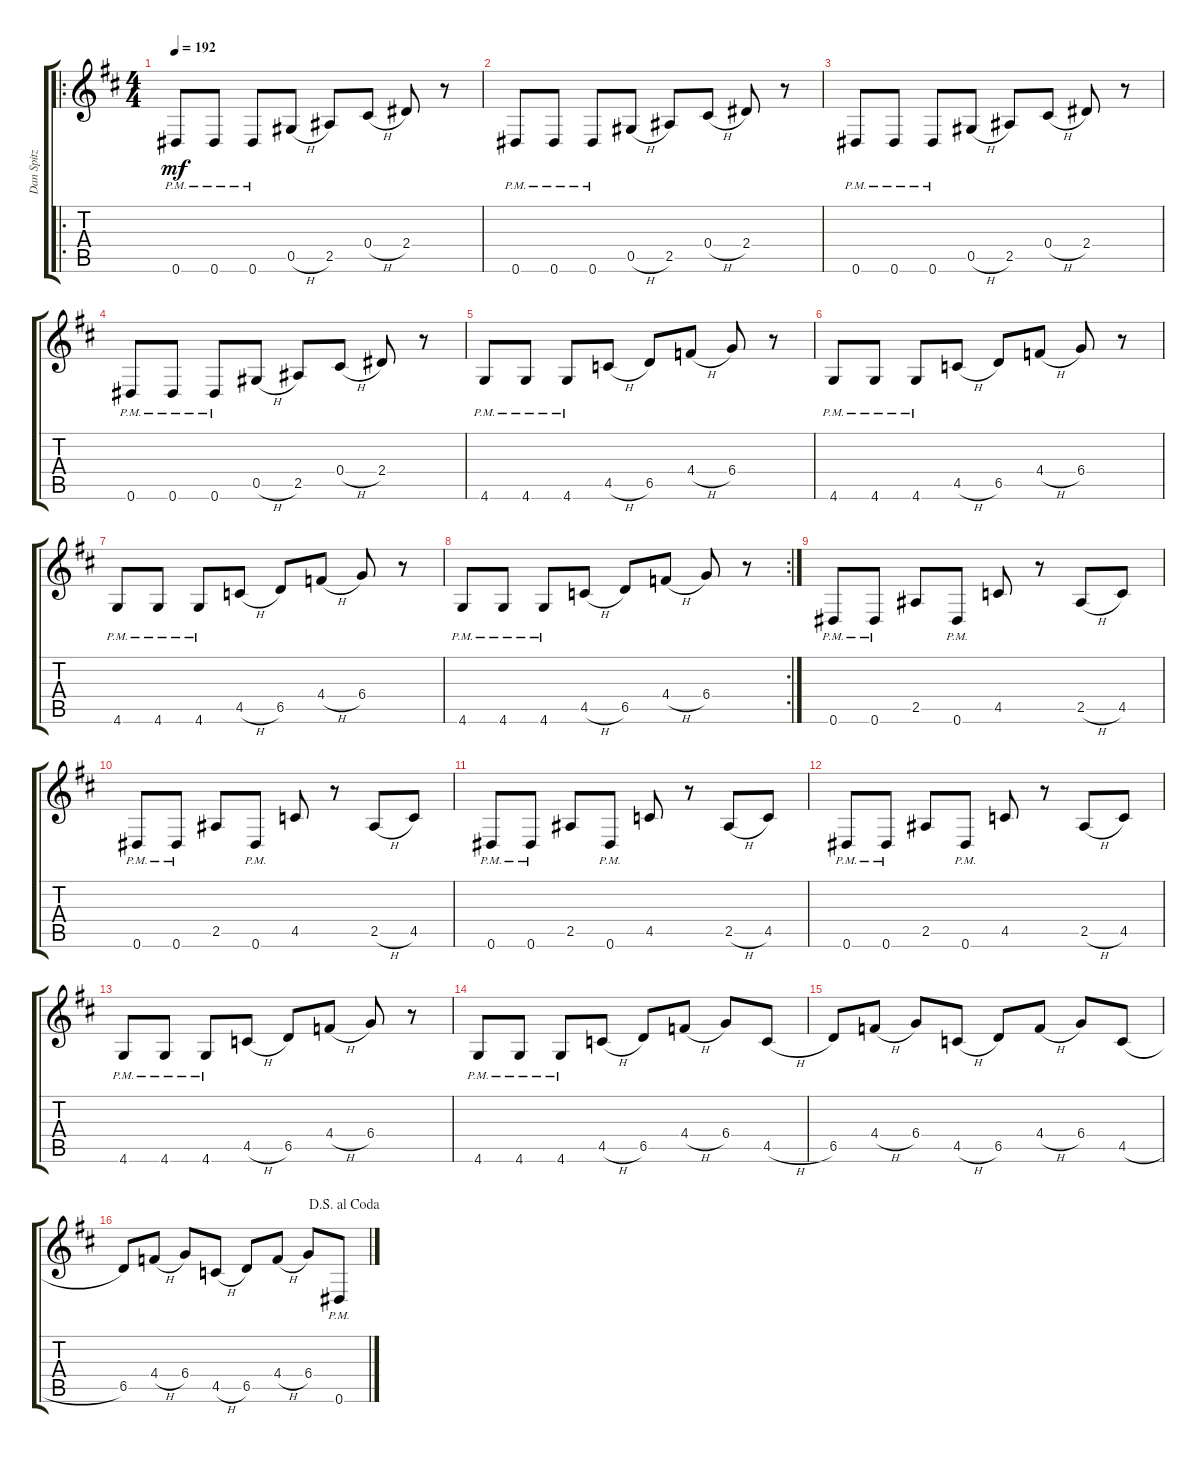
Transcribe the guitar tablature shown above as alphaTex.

\track ("Dan Spitz" "Dan Spitz") {instrument distortionguitar}
\staff {score tabs}
\tuning (Eb4 Bb3 Gb3 Db3 Ab2 Eb2) {hide}
\ro
\ts (4 4)
\tempo 192
\clef g2
\ks d
0.6{pm}.8{dy mf} 0.6{pm}.8 0.6{pm}.8 0.5{h}.8 2.5.8 0.4{h}.8 2.4.8 r.8 |
0.6{pm}.8 0.6{pm}.8 0.6{pm}.8 0.5{h}.8 2.5.8 0.4{h}.8 2.4.8 r.8 |
0.6{pm}.8 0.6{pm}.8 0.6{pm}.8 0.5{h}.8 2.5.8 0.4{h}.8 2.4.8 r.8 |
0.6{pm}.8 0.6{pm}.8 0.6{pm}.8 0.5{h}.8 2.5.8 0.4{h}.8 2.4.8 r.8 |
4.6{pm}.8 4.6{pm}.8 4.6{pm}.8 4.5{h}.8 6.5.8 4.4{h}.8 6.4.8 r.8 |
4.6{pm}.8 4.6{pm}.8 4.6{pm}.8 4.5{h}.8 6.5.8 4.4{h}.8 6.4.8 r.8 |
4.6{pm}.8 4.6{pm}.8 4.6{pm}.8 4.5{h}.8 6.5.8 4.4{h}.8 6.4.8 r.8 |
\rc 2
4.6{pm}.8 4.6{pm}.8 4.6{pm}.8 4.5{h}.8 6.5.8 4.4{h}.8 6.4.8 r.8 |
0.6{pm}.8 0.6{pm}.8 2.5.8 0.6{pm}.8 4.5.8 r.8 2.5{h}.8 4.5.8 |
0.6{pm}.8 0.6{pm}.8 2.5.8 0.6{pm}.8 4.5.8 r.8 2.5{h}.8 4.5.8 |
0.6{pm}.8 0.6{pm}.8 2.5.8 0.6{pm}.8 4.5.8 r.8 2.5{h}.8 4.5.8 |
0.6{pm}.8 0.6{pm}.8 2.5.8 0.6{pm}.8 4.5.8 r.8 2.5{h}.8 4.5.8 |
4.6{pm}.8 4.6{pm}.8 4.6{pm}.8 4.5{h}.8 6.5.8 4.4{h}.8 6.4.8 r.8 |
4.6{pm}.8 4.6{pm}.8 4.6{pm}.8 4.5{h}.8 6.5.8 4.4{h}.8 6.4.8 4.5{h}.8 |
6.5.8 4.4{h}.8 6.4.8 4.5{h}.8 6.5.8 4.4{h}.8 6.4.8 4.5{h}.8 |
\jump dalsegnoalcoda
6.5.8 4.4{h}.8 6.4.8 4.5{h}.8 6.5.8 4.4{h}.8 6.4.8 0.6{pm}.8
